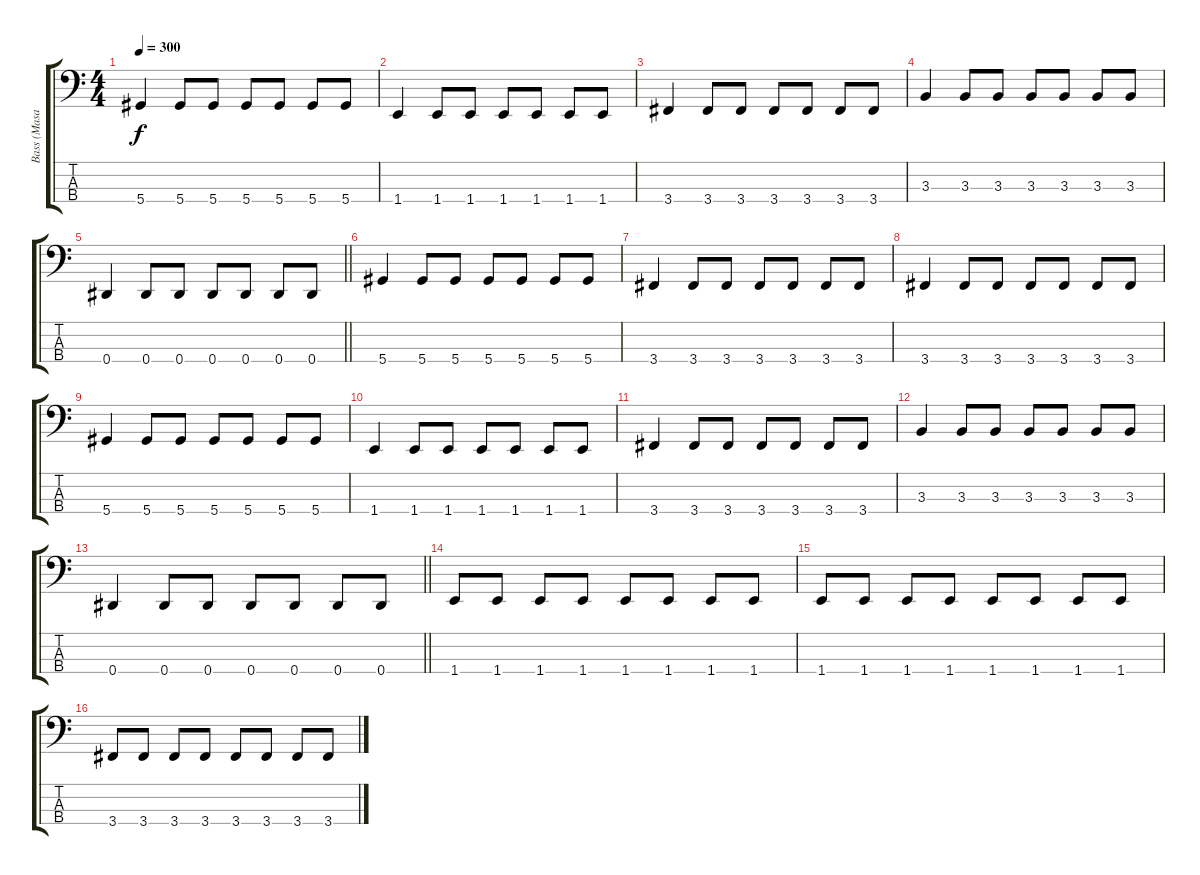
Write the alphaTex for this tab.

\track ("Bass (Masaki)" "Bass (Masa") {instrument electricbassfinger}
\staff {score tabs}
\tuning (Gb2 Db2 Ab1 Eb1) {hide}
\ts (4 4)
\tempo 300
\clef f4
\ks c
5.4.4{dy f} 5.4.8 5.4.8 5.4.8 5.4.8 5.4.8 5.4.8 |
1.4.4 1.4.8 1.4.8 1.4.8 1.4.8 1.4.8 1.4.8 |
3.4.4 3.4.8 3.4.8 3.4.8 3.4.8 3.4.8 3.4.8 |
3.3.4 3.3.8 3.3.8 3.3.8 3.3.8 3.3.8 3.3.8 |
\barLineRight lightlight
0.4.4 0.4.8 0.4.8 0.4.8 0.4.8 0.4.8 0.4.8 |
5.4.4 5.4.8 5.4.8 5.4.8 5.4.8 5.4.8 5.4.8 |
3.4.4 3.4.8 3.4.8 3.4.8 3.4.8 3.4.8 3.4.8 |
3.4.4 3.4.8 3.4.8 3.4.8 3.4.8 3.4.8 3.4.8 |
5.4.4 5.4.8 5.4.8 5.4.8 5.4.8 5.4.8 5.4.8 |
1.4.4 1.4.8 1.4.8 1.4.8 1.4.8 1.4.8 1.4.8 |
3.4.4 3.4.8 3.4.8 3.4.8 3.4.8 3.4.8 3.4.8 |
3.3.4 3.3.8 3.3.8 3.3.8 3.3.8 3.3.8 3.3.8 |
\barLineRight lightlight
0.4.4 0.4.8 0.4.8 0.4.8 0.4.8 0.4.8 0.4.8 |
1.4.8 1.4.8 1.4.8 1.4.8 1.4.8 1.4.8 1.4.8 1.4.8 |
1.4.8 1.4.8 1.4.8 1.4.8 1.4.8 1.4.8 1.4.8 1.4.8 |
3.4.8 3.4.8 3.4.8 3.4.8 3.4.8 3.4.8 3.4.8 3.4.8
